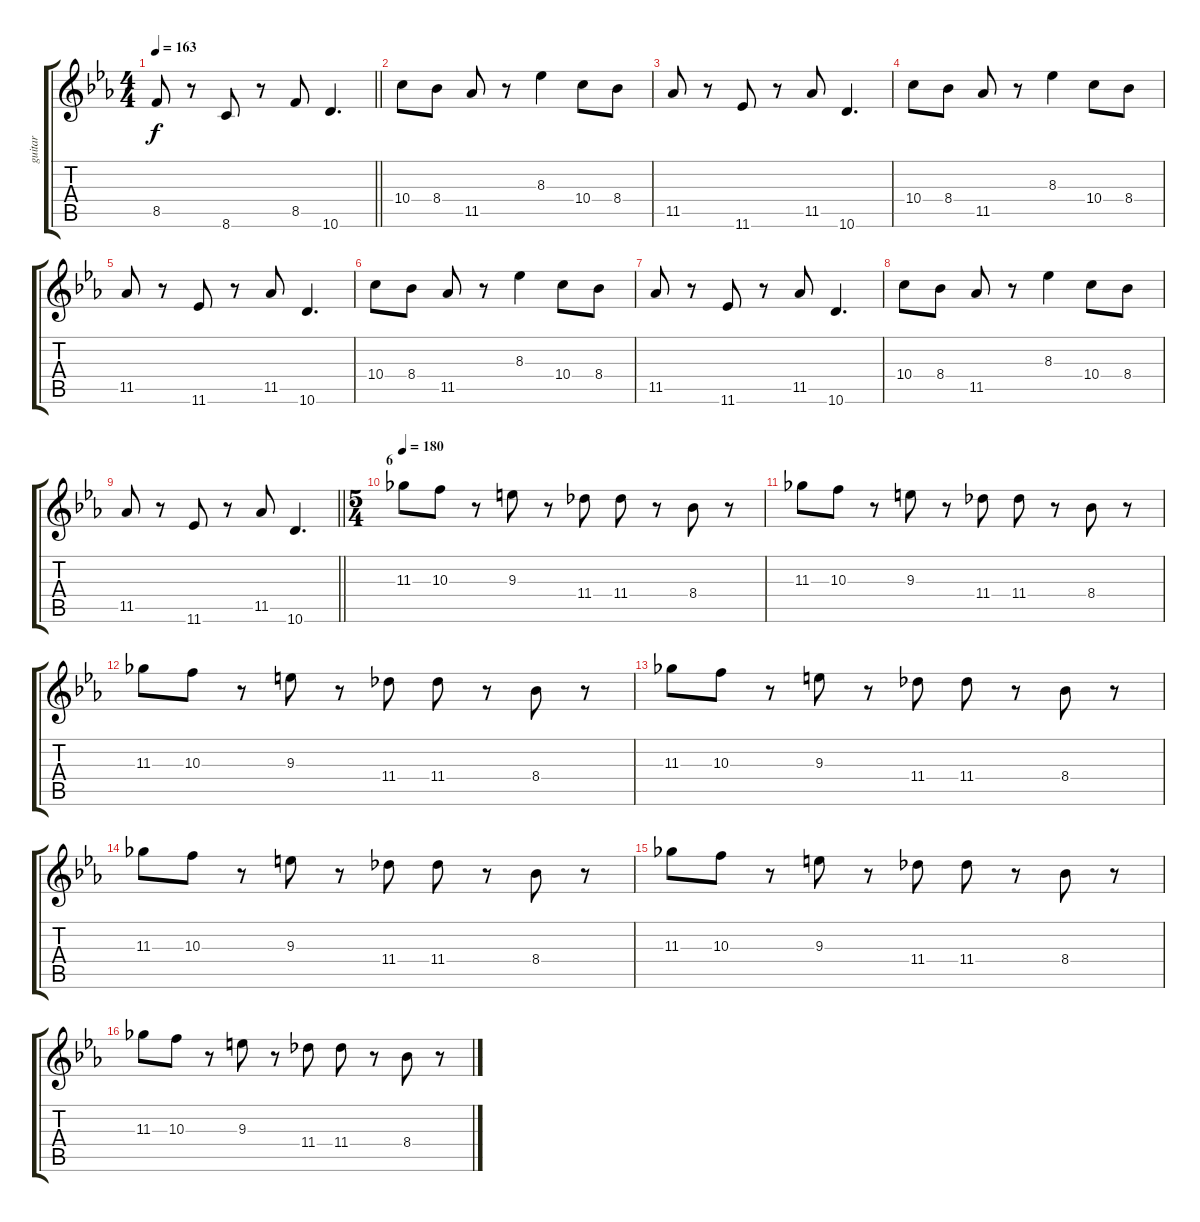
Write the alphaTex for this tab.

\track ("guitar" "guitar") {instrument overdrivenguitar}
\staff {score tabs}
\tuning (E4 B3 G3 D3 A2 E2) {hide}
\ts (4 4)
\tempo 163
\clef g2
\barLineRight lightlight
\ks cminor
8.5.8{dy f} r.8 8.6.8 r.8 8.5.8 10.6.4{d} |
10.4.8 8.4.8 11.5.8 r.8 8.3.4 10.4.8 8.4.8 |
11.5.8 r.8 11.6.8 r.8 11.5.8 10.6.4{d} |
10.4.8 8.4.8 11.5.8 r.8 8.3.4 10.4.8 8.4.8 |
11.5.8 r.8 11.6.8 r.8 11.5.8 10.6.4{d} |
10.4.8 8.4.8 11.5.8 r.8 8.3.4 10.4.8 8.4.8 |
11.5.8 r.8 11.6.8 r.8 11.5.8 10.6.4{d} |
10.4.8 8.4.8 11.5.8 r.8 8.3.4 10.4.8 8.4.8 |
\barLineRight lightlight
11.5.8 r.8 11.6.8 r.8 11.5.8 10.6.4{d} |
\ts (5 4)
\section ("" "6")
\tempo 180
11.3.8 10.3.8 r.8 9.3.8 r.8 11.4.8 11.4.8 r.8 8.4.8 r.8 |
11.3.8 10.3.8 r.8 9.3.8 r.8 11.4.8 11.4.8 r.8 8.4.8 r.8 |
11.3.8 10.3.8 r.8 9.3.8 r.8 11.4.8 11.4.8 r.8 8.4.8 r.8 |
11.3.8 10.3.8 r.8 9.3.8 r.8 11.4.8 11.4.8 r.8 8.4.8 r.8 |
11.3.8 10.3.8 r.8 9.3.8 r.8 11.4.8 11.4.8 r.8 8.4.8 r.8 |
11.3.8 10.3.8 r.8 9.3.8 r.8 11.4.8 11.4.8 r.8 8.4.8 r.8 |
11.3.8 10.3.8 r.8 9.3.8 r.8 11.4.8 11.4.8 r.8 8.4.8 r.8
